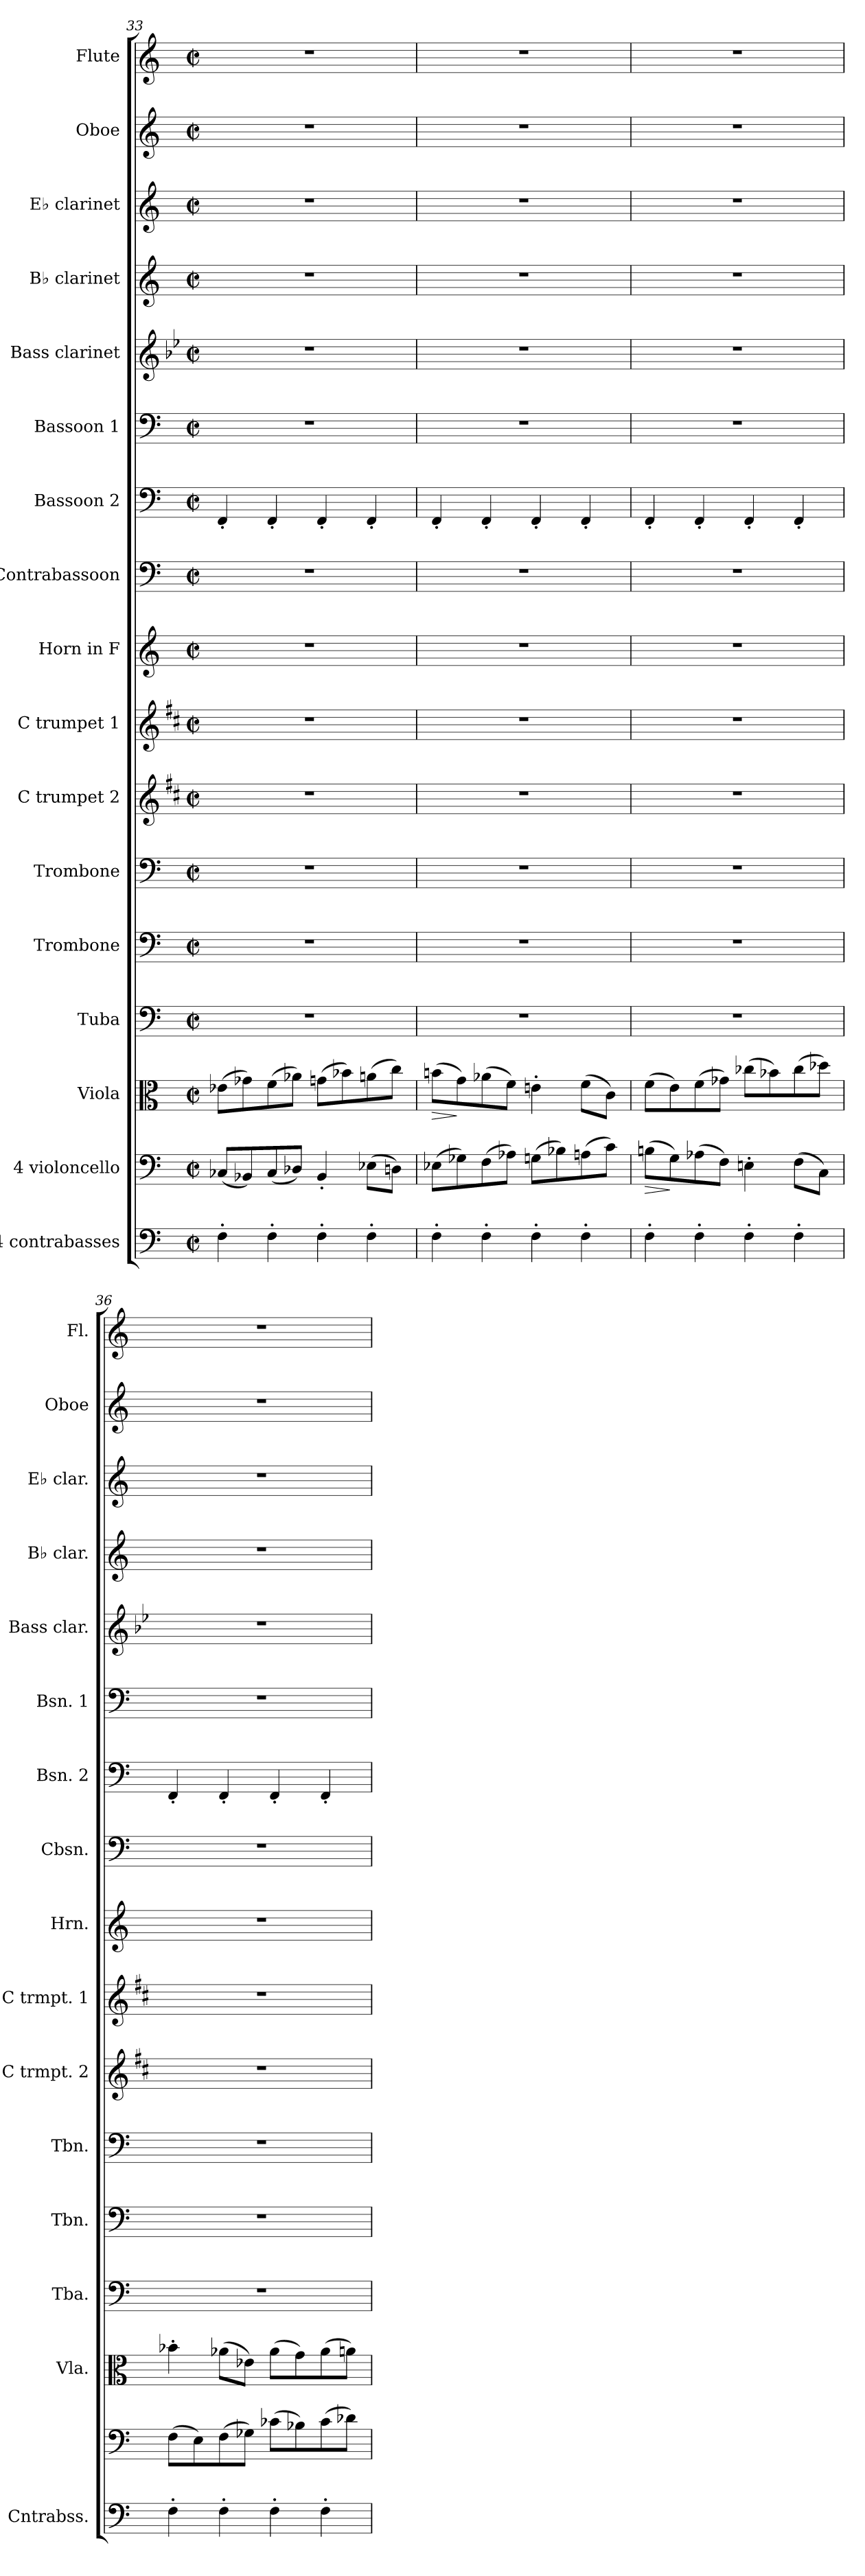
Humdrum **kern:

**kern	**kern	**dynam	**kern	**dynam	**kern	**kern	**kern	**kern	**kern	**kern	**kern	**kern	**kern	**kern	**kern	**kern	**kern	**kern
*part17	*part16	*part16	*part15	*part15	*part14	*part13	*part12	*part11	*part10	*part9	*part8	*part7	*part6	*part5	*part4	*part3	*part2	*part1
*staff17	*staff16	*staff16	*staff15	*staff15	*staff14	*staff13	*staff12	*staff11	*staff10	*staff9	*staff8	*staff7	*staff6	*staff5	*staff4	*staff3	*staff2	*staff1
*I"4 contrabasses	*I"4 violoncello	*	*I"Viola	*	*I"Tuba	*I"Trombone	*I"Trombone	*I"C trumpet 2	*I"C trumpet 1	*I"Horn in F	*I"Contrabassoon	*I"Bassoon 2	*I"Bassoon 1	*I"Bass clarinet	*I"B♭ clarinet	*I"E♭ clarinet	*I"Oboe	*I"Flute
*I'Cntrabss.	*	*	*I'Vla.	*	*I'Tba.	*I'Tbn.	*I'Tbn.	*I'C trmpt. 2	*I'C trmpt. 1	*I'Hrn.	*I'Cbsn.	*I'Bsn. 2	*I'Bsn. 1	*I'Bass clar.	*I'B♭ clar.	*I'E♭ clar.	*I'Oboe	*I'Fl.
*clefF4	*clefF4	*	*clefC3	*	*clefF4	*clefF4	*clefF4	*clefG2	*clefG2	*clefG2	*clefF4	*clefF4	*clefF4	*clefG2	*clefG2	*clefG2	*clefG2	*clefG2
*ITrd7c12	*	*	*	*	*	*	*	*ITrd1c2	*ITrd1c2	*ITrd4c7	*ITrd7c12	*	*	*ITrd8c14	*ITrd1c2	*ITrd-2c-3	*	*
*k[]	*k[]	*	*k[]	*	*k[]	*k[]	*k[]	*k[]	*k[]	*k[b-]	*k[]	*k[]	*k[]	*k[b-e-]	*k[b-e-]	*k[b-e-a-]	*k[]	*k[]
*M2/2	*M2/2	*	*M2/2	*	*M2/2	*M2/2	*M2/2	*M2/2	*M2/2	*M2/2	*M2/2	*M2/2	*M2/2	*M2/2	*M2/2	*M2/2	*M2/2	*M2/2
*met(c|)	*met(c|)	*	*met(c|)	*	*met(c|)	*met(c|)	*met(c|)	*met(c|)	*met(c|)	*met(c|)	*met(c|)	*met(c|)	*met(c|)	*met(c|)	*met(c|)	*met(c|)	*met(c|)	*met(c|)
=33	=33	=33	=33	=33	=33	=33	=33	=33	=33	=33	=33	=33	=33	=33	=33	=33	=33	=33
4FF'\	(<8C-X/L	.	(>8e-X\L	.	1r	1r	1r	1r	1r	1r	1r	4FF'/	1r	1r	1r	1r	1r	1r
.	8BB-X/)	.	8g-X\)	.	.	.	.	.	.	.	.	.	.	.	.	.	.	.
4FF'\	(<8C-/	.	(>8f\	.	.	.	.	.	.	.	.	4FF'/	.	.	.	.	.	.
.	8D-X/J)	.	8a-X\J)	.	.	.	.	.	.	.	.	.	.	.	.	.	.	.
4FF'\	4BB-'/	.	(>8gn\L	.	.	.	.	.	.	.	.	4FF'/	.	.	.	.	.	.
.	.	.	8b-X\)	.	.	.	.	.	.	.	.	.	.	.	.	.	.	.
4FF'\	(>8E-X\L	.	(>8an\	.	.	.	.	.	.	.	.	4FF'/	.	.	.	.	.	.
.	8Dn\J)	.	8cc\J)	.	.	.	.	.	.	.	.	.	.	.	.	.	.	.
=34	=34	=34	=34	=34	=34	=34	=34	=34	=34	=34	=34	=34	=34	=34	=34	=34	=34	=34
!	!	!	!	!LO:HP:b	!	!	!	!	!	!	!	!	!	!	!	!	!	!
4FF'\	(>8E-X\L	.	(>8bn\L	>	1r	1r	1r	1r	1r	1r	1r	4FF'/	1r	1r	1r	1r	1r	1r
.	8G-X\)	.	8g\)	]	.	.	.	.	.	.	.	.	.	.	.	.	.	.
4FF'\	(>8F\	.	(>8a-X\	.	.	.	.	.	.	.	.	4FF'/	.	.	.	.	.	.
.	8A-X\J)	.	8f\J)	.	.	.	.	.	.	.	.	.	.	.	.	.	.	.
4FF'\	(>8Gn\L	.	4en'\	.	.	.	.	.	.	.	.	4FF'/	.	.	.	.	.	.
.	8B-X\)	.	.	.	.	.	.	.	.	.	.	.	.	.	.	.	.	.
4FF'\	(>8An\	.	(>8f\L	.	.	.	.	.	.	.	.	4FF'/	.	.	.	.	.	.
.	8c\J)	.	8c\J)	.	.	.	.	.	.	.	.	.	.	.	.	.	.	.
=35	=35	=35	=35	=35	=35	=35	=35	=35	=35	=35	=35	=35	=35	=35	=35	=35	=35	=35
!	!	!LO:HP:b	!	!	!	!	!	!	!	!	!	!	!	!	!	!	!	!
4FF'\	(>8Bn\L	>	(>8f\L	.	1r	1r	1r	1r	1r	1r	1r	4FF'/	1r	1r	1r	1r	1r	1r
.	8G\)	]	8e\)	.	.	.	.	.	.	.	.	.	.	.	.	.	.	.
4FF'\	(>8A-X\	.	(>8f\	.	.	.	.	.	.	.	.	4FF'/	.	.	.	.	.	.
.	8F\J)	.	8g-X\J)	.	.	.	.	.	.	.	.	.	.	.	.	.	.	.
4FF'\	4En'\	.	(>8cc-X\L	.	.	.	.	.	.	.	.	4FF'/	.	.	.	.	.	.
.	.	.	8b-X\)	.	.	.	.	.	.	.	.	.	.	.	.	.	.	.
4FF'\	(>8F\L	.	(>8cc-\	.	.	.	.	.	.	.	.	4FF'/	.	.	.	.	.	.
.	8C\J)	.	8dd-X\J)	.	.	.	.	.	.	.	.	.	.	.	.	.	.	.
!!LO:LB:g=z
=36	=36	=36	=36	=36	=36	=36	=36	=36	=36	=36	=36	=36	=36	=36	=36	=36	=36	=36
4FF'\	(>8F\L	.	4b-X'\	.	1r	1r	1r	1r	1r	1r	1r	4FF'/	1r	1r	1r	1r	1r	1r
.	8E\)	.	.	.	.	.	.	.	.	.	.	.	.	.	.	.	.	.
4FF'\	(>8F\	.	(>8a-X\L	.	.	.	.	.	.	.	.	4FF'/	.	.	.	.	.	.
.	8G-X\J)	.	8e-X\J)	.	.	.	.	.	.	.	.	.	.	.	.	.	.	.
4FF'\	(>8c-X\L	.	(>8a-\L	.	.	.	.	.	.	.	.	4FF'/	.	.	.	.	.	.
.	8B-X\)	.	8g\)	.	.	.	.	.	.	.	.	.	.	.	.	.	.	.
4FF'\	(>8c-\	.	(>8a-\	.	.	.	.	.	.	.	.	4FF'/	.	.	.	.	.	.
.	8d-X\J)	.	8an\J)	.	.	.	.	.	.	.	.	.	.	.	.	.	.	.
=	=	=	=	=	=	=	=	=	=	=	=	=	=	=	=	=	=	=
*-	*-	*-	*-	*-	*-	*-	*-	*-	*-	*-	*-	*-	*-	*-	*-	*-	*-	*-
